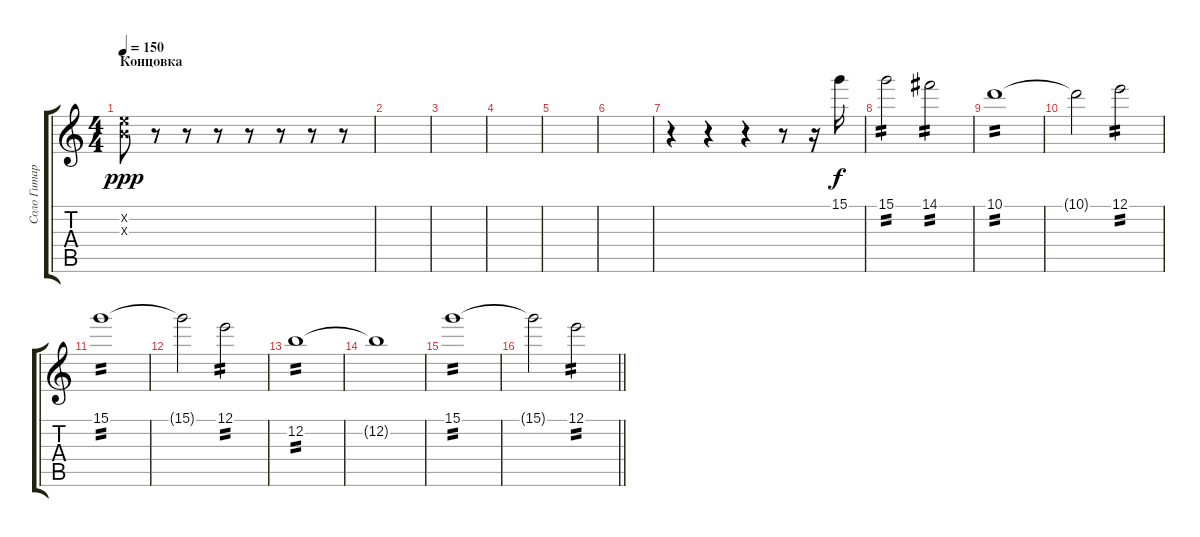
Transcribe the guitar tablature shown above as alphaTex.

\track ("Соло Гитара (Яша)" "Соло Гитар") {instrument overdrivenguitar}
\staff {score tabs}
\tuning (E4 B3 G3 D3 A2 E2) {hide}
\ts (4 4)
\section ("" "Концовка")
\tempo 150
\clef g2
\ks c
(5.2{x} 4.3{x}).8{dy ppp} r.8 r.8 r.8 r.8 r.8 r.8 r.8 |
|
|
|
|
|
r.4 r.4 r.4 r.8 r.16 15.1.16{dy f} |
15.1.2{tp 2} 14.1.2{tp 2} |
10.1.1{tp 2} |
10.1{t}.2 12.1.2{tp 2} |
15.1.1{tp 2} |
15.1{t}.2 12.1.2{tp 2} |
12.2.1{tp 2} |
12.2{t}.1 |
15.1.1{tp 2} |
\barLineRight lightlight
15.1{t}.2 12.1.2{tp 2}
